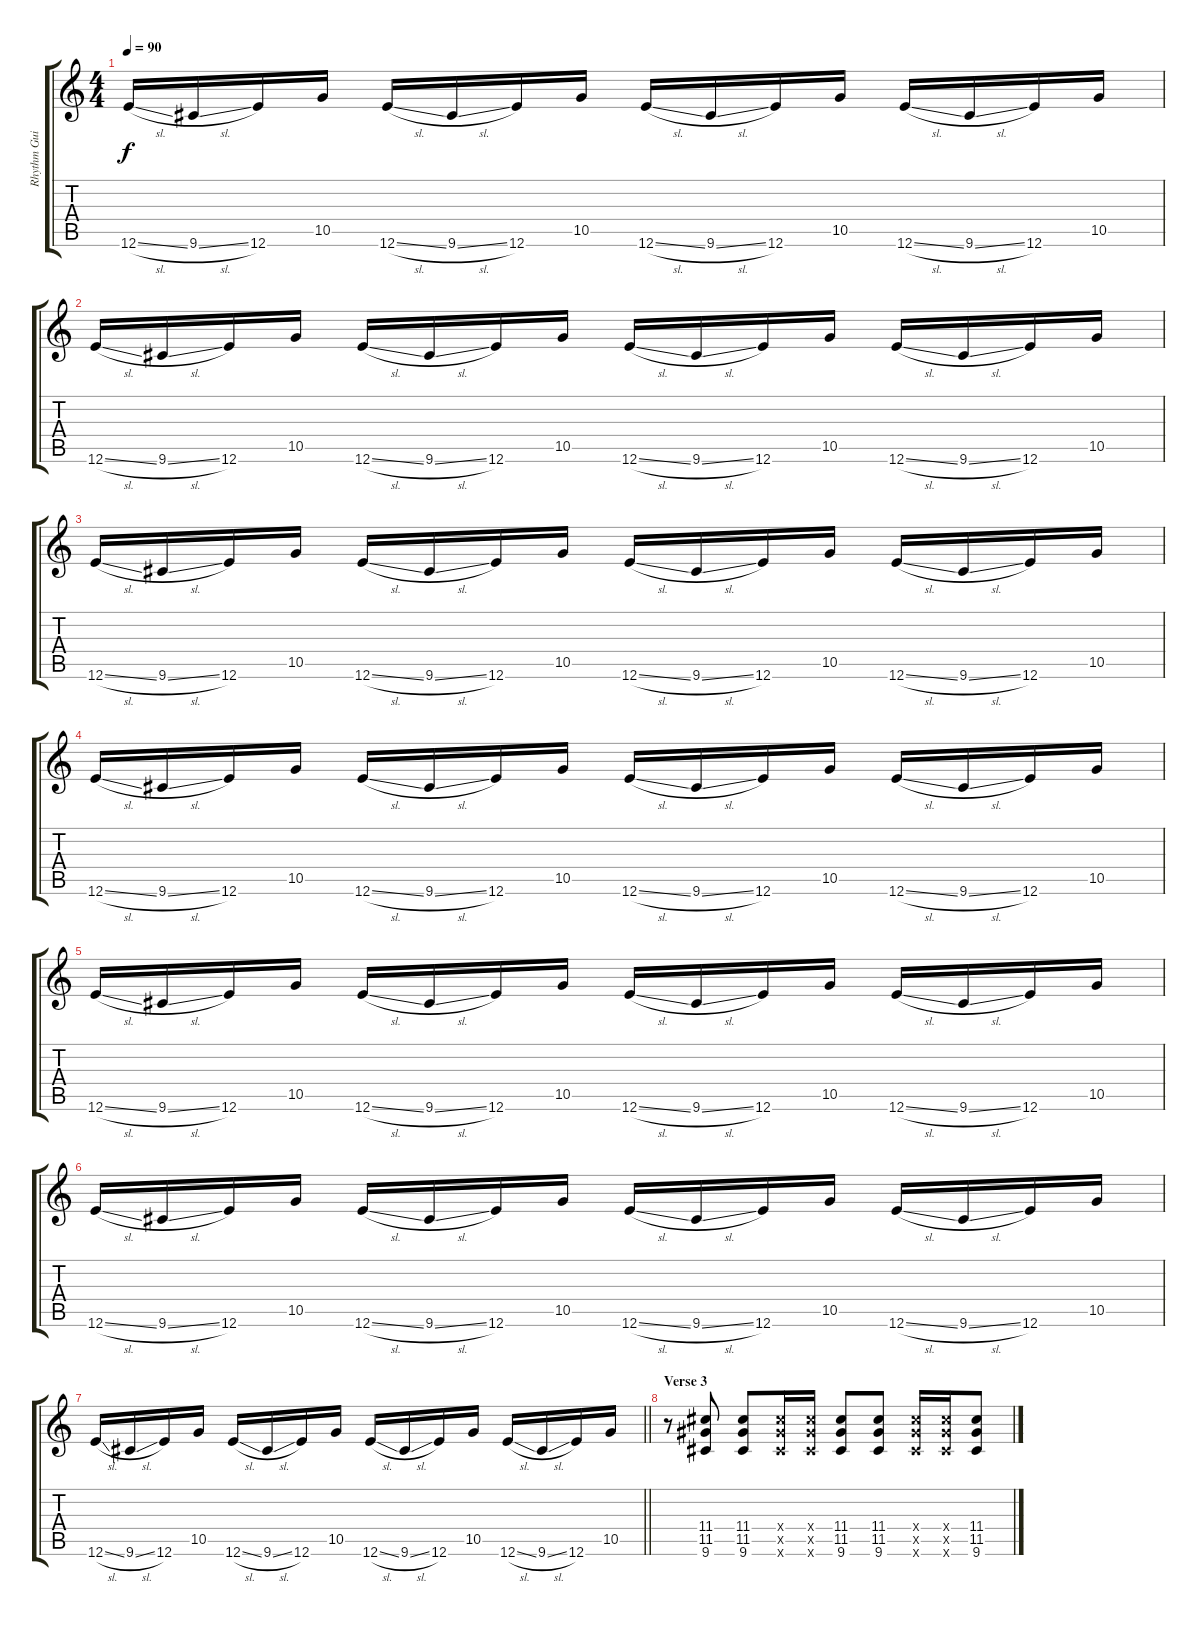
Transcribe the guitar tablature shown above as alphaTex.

\track ("Rhythm Guitar" "Rhythm Gui") {instrument overdrivenguitar}
\staff {score tabs}
\tuning (E4 B3 G3 D3 A2 E2) {hide}
\ts (4 4)
\tempo 90
\clef g2
\ks c
12.6{sl}.16{dy f} 9.6{sl}.16 12.6.16 10.5.16 12.6{sl}.16 9.6{sl}.16 12.6.16 10.5.16 12.6{sl}.16 9.6{sl}.16 12.6.16 10.5.16 12.6{sl}.16 9.6{sl}.16 12.6.16 10.5.16 |
12.6{sl}.16 9.6{sl}.16 12.6.16 10.5.16 12.6{sl}.16 9.6{sl}.16 12.6.16 10.5.16 12.6{sl}.16 9.6{sl}.16 12.6.16 10.5.16 12.6{sl}.16 9.6{sl}.16 12.6.16 10.5.16 |
12.6{sl}.16 9.6{sl}.16 12.6.16 10.5.16 12.6{sl}.16 9.6{sl}.16 12.6.16 10.5.16 12.6{sl}.16 9.6{sl}.16 12.6.16 10.5.16 12.6{sl}.16 9.6{sl}.16 12.6.16 10.5.16 |
12.6{sl}.16 9.6{sl}.16 12.6.16 10.5.16 12.6{sl}.16 9.6{sl}.16 12.6.16 10.5.16 12.6{sl}.16 9.6{sl}.16 12.6.16 10.5.16 12.6{sl}.16 9.6{sl}.16 12.6.16 10.5.16 |
12.6{sl}.16 9.6{sl}.16 12.6.16 10.5.16 12.6{sl}.16 9.6{sl}.16 12.6.16 10.5.16 12.6{sl}.16 9.6{sl}.16 12.6.16 10.5.16 12.6{sl}.16 9.6{sl}.16 12.6.16 10.5.16 |
12.6{sl}.16 9.6{sl}.16 12.6.16 10.5.16 12.6{sl}.16 9.6{sl}.16 12.6.16 10.5.16 12.6{sl}.16 9.6{sl}.16 12.6.16 10.5.16 12.6{sl}.16 9.6{sl}.16 12.6.16 10.5.16 |
\barLineRight lightlight
12.6{sl}.16 9.6{sl}.16 12.6.16 10.5.16 12.6{sl}.16 9.6{sl}.16 12.6.16 10.5.16 12.6{sl}.16 9.6{sl}.16 12.6.16 10.5.16 12.6{sl}.16 9.6{sl}.16 12.6.16 10.5.16 |
\section ("" "Verse 3")
r.8 (11.4 11.5 9.6).8 (11.4 11.5 9.6).8 (11.4{x} 11.5{x} 9.6{x}).16 (11.4{x} 11.5{x} 9.6{x}).16 (11.4 11.5 9.6).8 (11.4 11.5 9.6).8 (11.4{x} 11.5{x} 9.6{x}).16 (11.4{x} 11.5{x} 9.6{x}).16 (11.4 11.5 9.6).8
